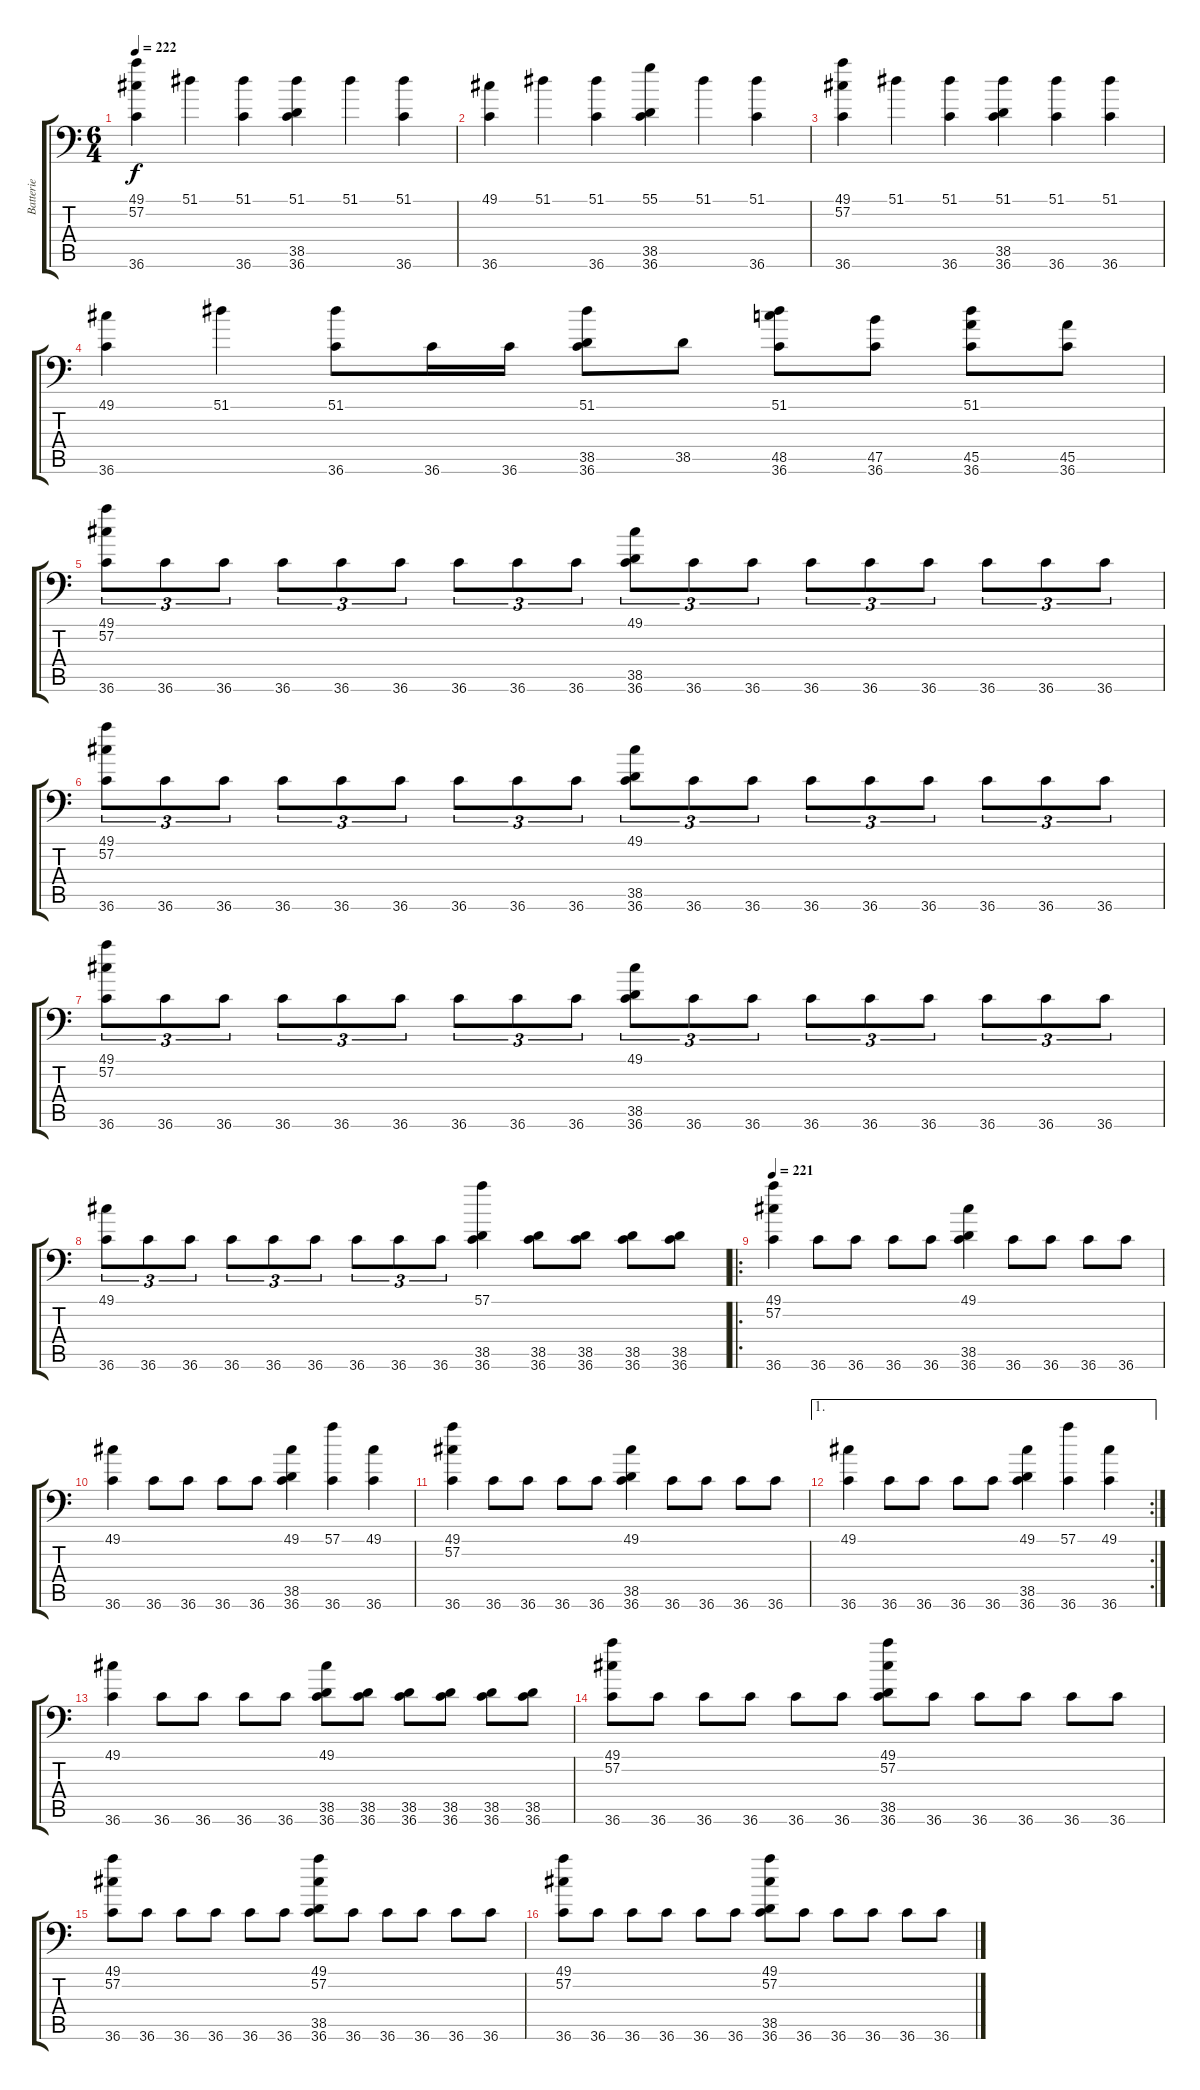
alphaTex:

\track ("Batterie" "Batterie") {instrument acousticgrandpiano}
\staff {score tabs}
\tuning (C-1 C-1 C-1 C-1 C-1 C-1) {hide}
\ts (6 4)
\tempo 222
\clef f4
\ks c
(49.1 57.2 36.6).4{dy f} 51.1.4 (51.1 36.6).4 (51.1 38.5 36.6).4 51.1.4 (51.1 36.6).4 |
(49.1 36.6).4 51.1.4 (51.1 36.6).4 (55.1 38.5 36.6).4 51.1.4 (51.1 36.6).4 |
(49.1 57.2 36.6).4 51.1.4 (51.1 36.6).4 (51.1 38.5 36.6).4 (51.1 36.6).4 (51.1 36.6).4 |
(49.1 36.6).4 51.1.4 (51.1 36.6).8 36.6.16 36.6.16 (51.1 38.5 36.6).8 38.5.8 (51.1 48.5 36.6).8 (47.5 36.6).8 (51.1 45.5 36.6).8 (45.5 36.6).8 |
(49.1 57.2 36.6).8{tu (3 2)} 36.6.8{tu (3 2)} 36.6.8{tu (3 2)} 36.6.8{tu (3 2)} 36.6.8{tu (3 2)} 36.6.8{tu (3 2)} 36.6.8{tu (3 2)} 36.6.8{tu (3 2)} 36.6.8{tu (3 2)} (49.1 38.5 36.6).8{tu (3 2)} 36.6.8{tu (3 2)} 36.6.8{tu (3 2)} 36.6.8{tu (3 2)} 36.6.8{tu (3 2)} 36.6.8{tu (3 2)} 36.6.8{tu (3 2)} 36.6.8{tu (3 2)} 36.6.8{tu (3 2)} |
(49.1 57.2 36.6).8{tu (3 2)} 36.6.8{tu (3 2)} 36.6.8{tu (3 2)} 36.6.8{tu (3 2)} 36.6.8{tu (3 2)} 36.6.8{tu (3 2)} 36.6.8{tu (3 2)} 36.6.8{tu (3 2)} 36.6.8{tu (3 2)} (49.1 38.5 36.6).8{tu (3 2)} 36.6.8{tu (3 2)} 36.6.8{tu (3 2)} 36.6.8{tu (3 2)} 36.6.8{tu (3 2)} 36.6.8{tu (3 2)} 36.6.8{tu (3 2)} 36.6.8{tu (3 2)} 36.6.8{tu (3 2)} |
(49.1 57.2 36.6).8{tu (3 2)} 36.6.8{tu (3 2)} 36.6.8{tu (3 2)} 36.6.8{tu (3 2)} 36.6.8{tu (3 2)} 36.6.8{tu (3 2)} 36.6.8{tu (3 2)} 36.6.8{tu (3 2)} 36.6.8{tu (3 2)} (49.1 38.5 36.6).8{tu (3 2)} 36.6.8{tu (3 2)} 36.6.8{tu (3 2)} 36.6.8{tu (3 2)} 36.6.8{tu (3 2)} 36.6.8{tu (3 2)} 36.6.8{tu (3 2)} 36.6.8{tu (3 2)} 36.6.8{tu (3 2)} |
(49.1 36.6).8{tu (3 2)} 36.6.8{tu (3 2)} 36.6.8{tu (3 2)} 36.6.8{tu (3 2)} 36.6.8{tu (3 2)} 36.6.8{tu (3 2)} 36.6.8{tu (3 2)} 36.6.8{tu (3 2)} 36.6.8{tu (3 2)} (57.1 38.5 36.6).4 (38.5 36.6).8 (38.5 36.6).8 (38.5 36.6).8 (38.5 36.6).8 |
\ro
\tempo 221
(49.1 57.2 36.6).4 36.6.8 36.6.8 36.6.8 36.6.8 (49.1 38.5 36.6).4 36.6.8 36.6.8 36.6.8 36.6.8 |
(49.1 36.6).4 36.6.8 36.6.8 36.6.8 36.6.8 (49.1 38.5 36.6).4 (57.1 36.6).4 (49.1 36.6).4 |
(49.1 57.2 36.6).4 36.6.8 36.6.8 36.6.8 36.6.8 (49.1 38.5 36.6).4 36.6.8 36.6.8 36.6.8 36.6.8 |
\ae 1
\rc 2
(49.1 36.6).4 36.6.8 36.6.8 36.6.8 36.6.8 (49.1 38.5 36.6).4 (57.1 36.6).4 (49.1 36.6).4 |
(49.1 36.6).4 36.6.8 36.6.8 36.6.8 36.6.8 (49.1 38.5 36.6).8 (38.5 36.6).8 (38.5 36.6).8 (38.5 36.6).8 (38.5 36.6).8 (38.5 36.6).8 |
(49.1 57.2 36.6).8 36.6.8 36.6.8 36.6.8 36.6.8 36.6.8 (49.1 57.2 38.5 36.6).8 36.6.8 36.6.8 36.6.8 36.6.8 36.6.8 |
(49.1 57.2 36.6).8 36.6.8 36.6.8 36.6.8 36.6.8 36.6.8 (49.1 57.2 38.5 36.6).8 36.6.8 36.6.8 36.6.8 36.6.8 36.6.8 |
(49.1 57.2 36.6).8 36.6.8 36.6.8 36.6.8 36.6.8 36.6.8 (49.1 57.2 38.5 36.6).8 36.6.8 36.6.8 36.6.8 36.6.8 36.6.8
